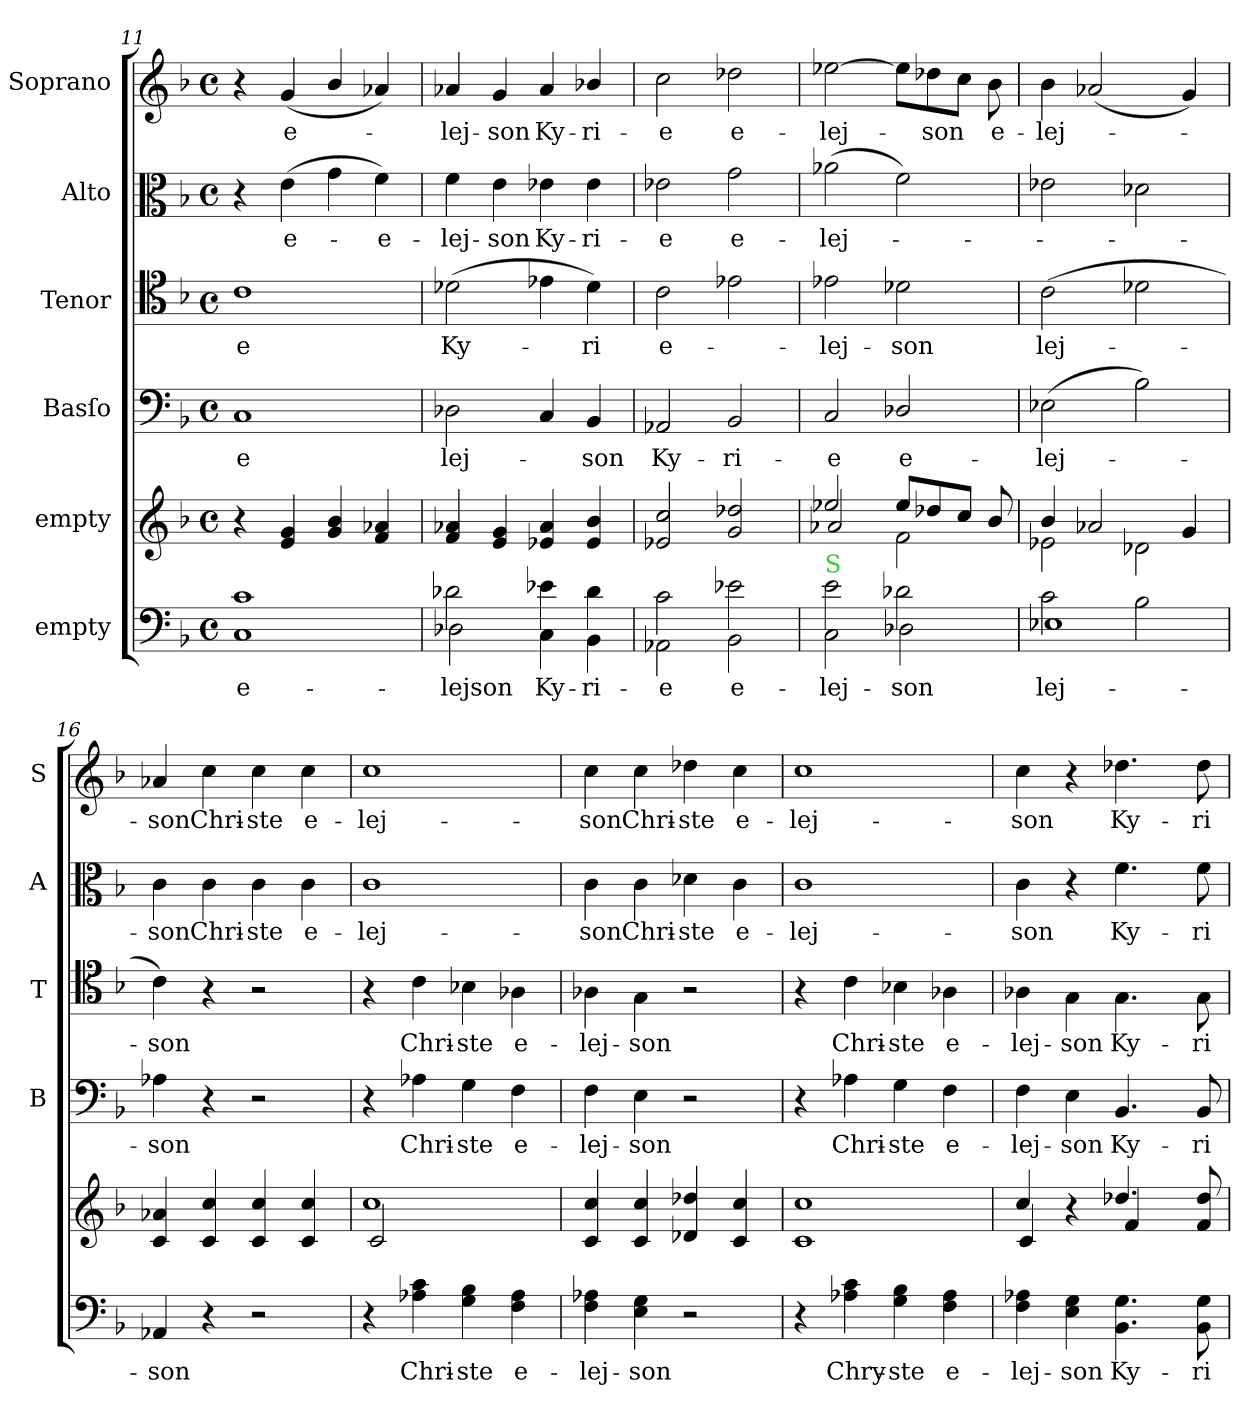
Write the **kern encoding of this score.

**kern	**text	**kern	**kern	**text	**kern	**text	**kern	**text	**kern	**text
*part6	*part6	*part5	*part4	*part4	*part3	*part3	*part2	*part2	*part1	*part1
*staff6	*staff6	*staff5	*staff4	*staff4	*staff3	*staff3	*staff2	*staff2	*staff1	*staff1
*I"empty	*	*I"empty	*I"Basſo	*	*I"Tenor	*	*I"Alto	*	*I"Soprano	*
*	*	*	*I'B	*	*I'T	*	*I'A	*	*I'S	*
*clefF4	*	*clefG2	*clefF4	*	*clefC4	*	*clefC3	*	*clefG2	*
*k[b-]	*	*k[b-]	*k[b-]	*	*k[b-]	*	*k[b-]	*	*k[b-]	*
*F:	*	*F:	*F:	*	*F:	*	*F:	*	*F:	*
*M4/4	*	*M4/4	*M4/4	*	*M4/4	*	*M4/4	*	*M4/4	*
*met(c)	*	*met(c)	*met(c)	*	*met(c)	*	*met(c)	*	*met(c)	*
=11	=11	=11	=11	=11	=11	=11	=11	=11	=11	=11
*^	*	*	*	*	*	*	*	*	*	*
1c/	1C\	e-	4r	1C/	-e	1c\	-e	4r	.	4r	.
.	.	.	4e/ 4g/	.	.	.	.	(4e\	e-	(4g/	e-
.	.	.	4g/ 4b-/	.	.	.	.	4g\	.	4b-/	.
.	.	.	4f/ 4a-X/	.	.	.	.	4f\)	-e-	4a-X/)	.
=12	=12	=12	=12	=12	=12	=12	=12	=12	=12	=12	=12
2d-X\	2D-X\	-lejson	4f/ 4a-X/	2D-X\	lej-	(2d-X\	Ky-	4f\	-lej-	4a-X/	-lej-
.	.	.	4e/ 4g/	.	.	.	.	4e\	-son	4g/	-son
4e-X\	4C\	Ky-	4e-X/ 4a-/	4C/	.	4e-X\	.	4e-X\	Ky-	4a-/	Ky-
4d-\	4BB-\	-ri-	4e-/ 4b-/	4BB-/	-son	4d-\)	-ri	4e-\	-ri-	4b-X/	-ri-
=13	=13	=13	=13	=13	=13	=13	=13	=13	=13	=13	=13
2c\	2AA-X\	-e	2e-X/ 2cc/	2AA-X/	Ky-	2c\	e-	2e-X\	-e	2cc\	-e
2e-X\	2BB-\	e-	2g/ 2dd-X/	2BB-/	-ri-	2e-X\	.	2g\	e-	2dd-X\	e-
=14	=14	=14	=14	=14	=14	=14	=14	=14	=14	=14	=14
*	*	*	*^	*	*	*	*	*	*	*	*
!LO:TX:a:color=limegreen:t=S	!	!	!	!	!	!	!	!	!	!	!	!
2e\	2C\	-lej-	2ee-X/	2a-X/	2C/	-e	2e-X\	-lej-	(2a-X\	-lej-	[2ee-X\	-lej-
2d-X\	2D-X\	-son	8ee-/L	2f\	2D-X/	e-	2d-X\	-son	2f\)	.	8ee-\L]	.
.	.	.	8dd-X/	.	.	.	.	.	.	.	8dd-X\	-son
.	.	.	8cc/J	.	.	.	.	.	.	.	8cc\J	.
.	.	.	8b-/	.	.	.	.	.	.	.	8b-\	e-
=15	=15	=15	=15	=15	=15	=15	=15	=15	=15	=15	=15	=15
2c\	1E-X\	lej-	4b-/	2e-X\	(2E-X\	-lej-	(2c\	lej-	2e-X\	.	4b-\	-lej-
.	.	.	2a-X/	.	.	.	.	.	.	.	(2a-X/	.
2B-\	.	.	.	2d-X\	2B-\)	.	2d-X\	.	2d-X\	.	.	.
.	.	.	4g/	.	.	.	.	.	.	.	4g/)	.
*v	*v	*	*	*	*	*	*	*	*	*	*	*
*	*	*v	*v	*	*	*	*	*	*	*	*
=16	=16	=16	=16	=16	=16	=16	=16	=16	=16	=16
4AA-X/	-son	4c/ 4a-X/	4A-X\	-son	4c\)	-son	4c\	-son	4a-X/	-son
4r	.	4c/ 4cc/	4r	.	4r	.	4c\	Chri-	4cc\	Chri-
2r	.	4c/ 4cc/	2r	.	2r	.	4c\	-ste	4cc\	-ste
.	.	4c/ 4cc/	.	.	.	.	4c\	e-	4cc\	e-
=17	=17	=17	=17	=17	=17	=17	=17	=17	=17	=17
*	*	*^	*	*	*	*	*	*	*	*
4r	.	1cc/	2c/	4r	.	4r	.	1c\	-lej-	1cc\	-lej-
4A-X\ 4c\	Chri-	.	.	4A-X\	Chri-	4c\	Chri-	.	.	.	.
4G\ 4B-\	-ste	.	2ryy	4G\	-ste	4B-X\	-ste	.	.	.	.
4F\ 4A-\	e-	.	.	4F\	e-	4A-X\	e-	.	.	.	.
*	*	*v	*v	*	*	*	*	*	*	*	*
=18	=18	=18	=18	=18	=18	=18	=18	=18	=18	=18
4F\ 4A-X\	-lej-	4c/ 4cc/	4F\	-lej-	4A-X\	-lej-	4c\	-son	4cc\	-son
4E\ 4G\	-son	4c/ 4cc/	4E\	-son	4G\	-son	4c\	Chri-	4cc\	Chri-
2r	.	4d-X/ 4dd-X/	2r	.	2r	.	4d-X\	-ste	4dd-X\	-ste
.	.	4c/ 4cc/	.	.	.	.	4c\	e-	4cc\	e-
=19	=19	=19	=19	=19	=19	=19	=19	=19	=19	=19
4r	.	1c/ 1cc/	4r	.	4r	.	1c\	-lej-	1cc\	-lej-
4A-X\ 4c\	Chry-	.	4A-X\	Chri-	4c\	Chri-	.	.	.	.
4G\ 4B-\	-ste	.	4G\	-ste	4B-X\	-ste	.	.	.	.
4F\ 4A-\	e-	.	4F\	e-	4A-X\	e-	.	.	.	.
=20	=20	=20	=20	=20	=20	=20	=20	=20	=20	=20
*	*	*^	*	*	*	*	*	*	*	*
4F\ 4A-X\	-lej-	4cc/	4c/	4F\	-lej-	4A-X\	-lej-	4c\	-son	4cc\	-son
4E\ 4G\	-son	4r	4ryy	4E\	-son	4G\	-son	4r	.	4r	.
4.BB-\ 4.G\	Ky-	4.dd-X/	4f/	4.BB-/	Ky-	4.G\	Ky-	4.f\	Ky-	4.dd-X\	Ky-
.	.	.	4ryy	.	.	.	.	.	.	.	.
8BB-\ 8G\	-ri-	8f/ 8dd-/	.	8BB-/	-ri-	8G\	-ri-	8f\	-ri-	8dd-\	-ri-
*	*	*v	*v	*	*	*	*	*	*	*	*
=	=	=	=	=	=	=	=	=	=	=
*-	*-	*-	*-	*-	*-	*-	*-	*-	*-	*-
